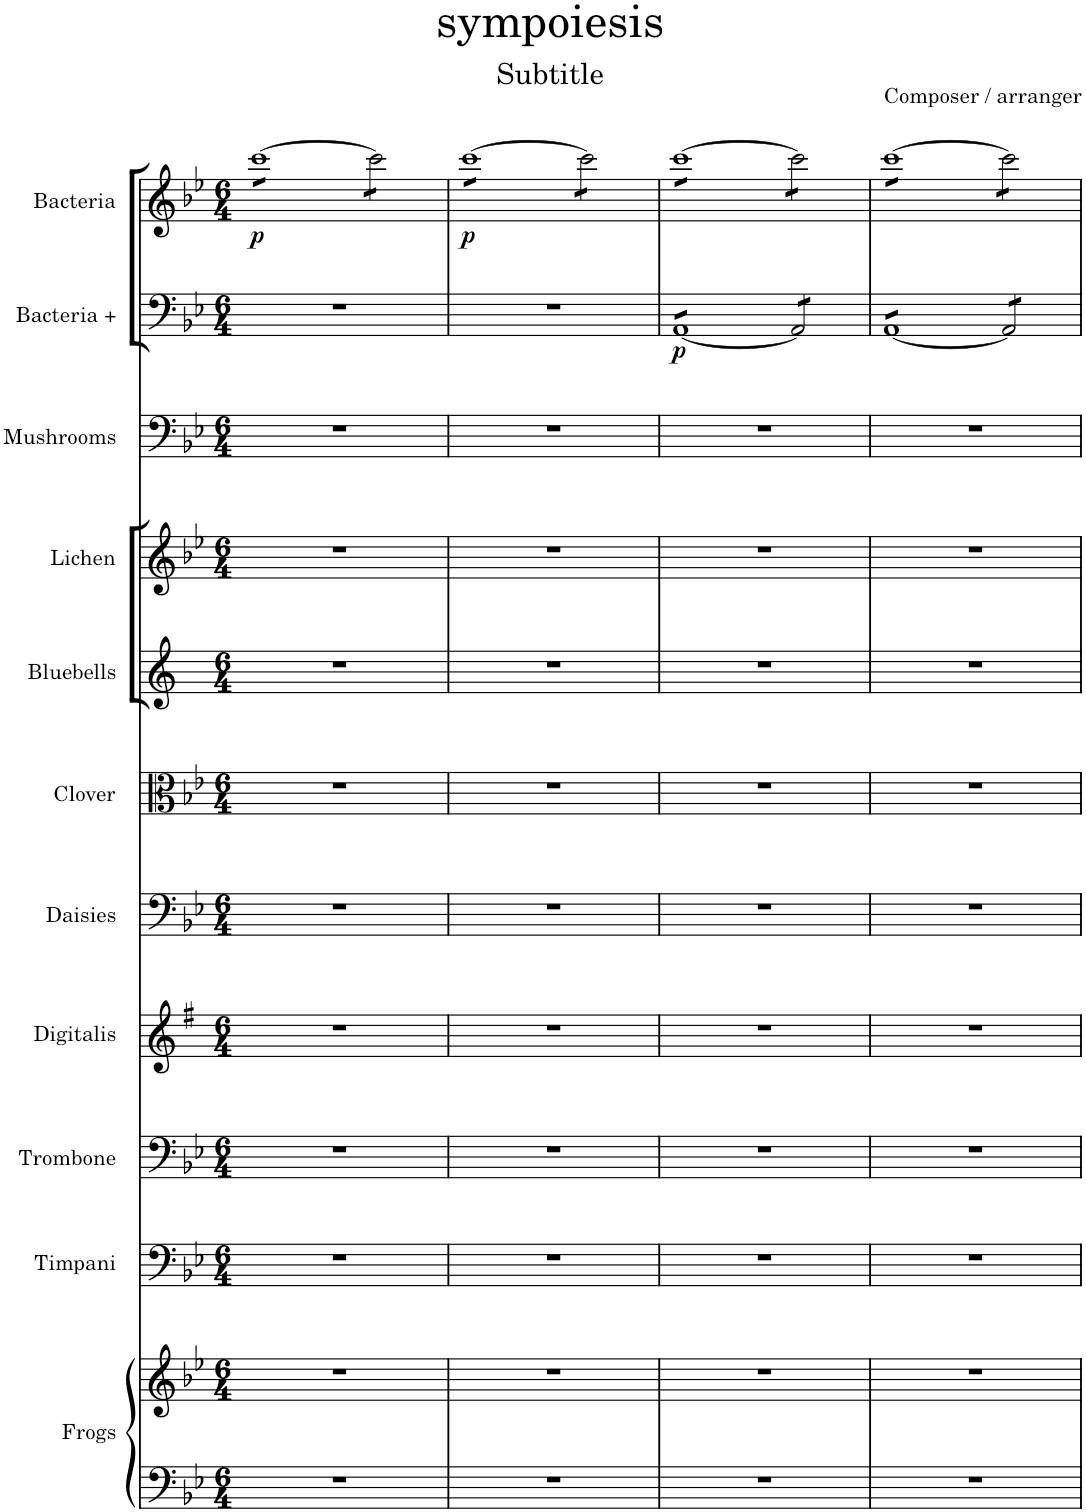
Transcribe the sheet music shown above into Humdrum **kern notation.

**kern	**kern	**kern	**kern	**kern	**kern	**kern	**kern	**kern	**kern	**kern	**kern	**dynam
*part9	*part9	*part8	*part7	*part6	*part5	*part4	*part3	*part3	*part2	*part1	*part1	*part1
*staff12	*staff11	*staff10	*staff9	*staff8	*staff7	*staff6	*staff5	*staff4	*staff3	*staff2	*staff1	*staff1/2
*I"Frogs	*	*I"Timpani	*I"Trombone	*I"Digitalis	*I"Daisies	*I"Clover	*I"Lichen	*	*I"Mushrooms	*I"Bacteria	*	*
*I'Frg.	*	*I'Timp.	*I'Tbn.	*I'Digi.	*I'Dais.	*I'Clov.	*I'Lch.	*	*I'Mush	*I'Bact.	*	*
*clefF4	*clefG2	*clefF4	*clefF4	*clefG2	*clefF4	*clefC3	*clefG2	*clefG2	*clefF4	*clefF4	*clefG2	*
*	*	*	*	*Trd5c9	*	*	*Trd1c2	*	*	*	*	*
*k[b-e-]	*k[b-e-]	*k[b-e-]	*k[b-e-]	*k[f#]	*k[b-e-]	*k[b-e-]	*k[]	*k[b-e-]	*k[b-e-]	*k[b-e-]	*k[b-e-]	*
*M6/4	*M6/4	*M6/4	*M6/4	*M6/4	*M6/4	*M6/4	*M6/4	*M6/4	*M6/4	*M6/4	*M6/4	*
=1	=1	=1	=1	=1	=1	=1	=1	=1	=1	=1	=1	=1
!	!	!	!	!	!	!	!	!	!	!	!	!LO:DY:b
*	*	*	*	*	*	*	*	*	*	*	*tremolo	*
1.r	1.r	1.r	1.r	1.r	1.r	1.r	1.r	1.r	1.r	1.r	[8cccL	p
.	.	.	.	.	.	.	.	.	.	.	8ccc	.
.	.	.	.	.	.	.	.	.	.	.	8ccc	.
.	.	.	.	.	.	.	.	.	.	.	8ccc	.
.	.	.	.	.	.	.	.	.	.	.	8ccc	.
.	.	.	.	.	.	.	.	.	.	.	8ccc	.
.	.	.	.	.	.	.	.	.	.	.	8ccc	.
.	.	.	.	.	.	.	.	.	.	.	8cccJ	.
.	.	.	.	.	.	.	.	.	.	.	8ccc\]L	.
.	.	.	.	.	.	.	.	.	.	.	8ccc\	.
.	.	.	.	.	.	.	.	.	.	.	8ccc\	.
.	.	.	.	.	.	.	.	.	.	.	8ccc\J	.
=2	=2	=2	=2	=2	=2	=2	=2	=2	=2	=2	=2	=2
!	!	!	!	!	!	!	!	!	!	!	!	!LO:DY:b
1.r	1.r	1.r	1.r	1.r	1.r	1.r	1.r	1.r	1.r	1.r	[8cccL	p
.	.	.	.	.	.	.	.	.	.	.	8ccc	.
.	.	.	.	.	.	.	.	.	.	.	8ccc	.
.	.	.	.	.	.	.	.	.	.	.	8ccc	.
.	.	.	.	.	.	.	.	.	.	.	8ccc	.
.	.	.	.	.	.	.	.	.	.	.	8ccc	.
.	.	.	.	.	.	.	.	.	.	.	8ccc	.
.	.	.	.	.	.	.	.	.	.	.	8cccJ	.
.	.	.	.	.	.	.	.	.	.	.	8ccc\]L	.
.	.	.	.	.	.	.	.	.	.	.	8ccc\	.
.	.	.	.	.	.	.	.	.	.	.	8ccc\	.
.	.	.	.	.	.	.	.	.	.	.	8ccc\J	.
=3	=3	=3	=3	=3	=3	=3	=3	=3	=3	=3	=3	=3
!	!	!	!	!	!	!	!	!	!	!	!	!LO:DY:b=2
*	*	*	*	*	*	*	*	*	*	*tremolo	*	*
1.r	1.r	1.r	1.r	1.r	1.r	1.r	1.r	1.r	1.r	[8AAL	[8cccL	p
.	.	.	.	.	.	.	.	.	.	8AA	8ccc	.
.	.	.	.	.	.	.	.	.	.	8AA	8ccc	.
.	.	.	.	.	.	.	.	.	.	8AA	8ccc	.
.	.	.	.	.	.	.	.	.	.	8AA	8ccc	.
.	.	.	.	.	.	.	.	.	.	8AA	8ccc	.
.	.	.	.	.	.	.	.	.	.	8AA	8ccc	.
.	.	.	.	.	.	.	.	.	.	8AAJ	8cccJ	.
.	.	.	.	.	.	.	.	.	.	8AA/]L	8ccc\]L	.
.	.	.	.	.	.	.	.	.	.	8AA/	8ccc\	.
.	.	.	.	.	.	.	.	.	.	8AA/	8ccc\	.
.	.	.	.	.	.	.	.	.	.	8AA/J	8ccc\J	.
=4	=4	=4	=4	=4	=4	=4	=4	=4	=4	=4	=4	=4
1.r	1.r	1.r	1.r	1.r	1.r	1.r	1.r	1.r	1.r	[8AAL	[8cccL	.
.	.	.	.	.	.	.	.	.	.	8AA	8ccc	.
.	.	.	.	.	.	.	.	.	.	8AA	8ccc	.
.	.	.	.	.	.	.	.	.	.	8AA	8ccc	.
.	.	.	.	.	.	.	.	.	.	8AA	8ccc	.
.	.	.	.	.	.	.	.	.	.	8AA	8ccc	.
.	.	.	.	.	.	.	.	.	.	8AA	8ccc	.
.	.	.	.	.	.	.	.	.	.	8AAJ	8cccJ	.
.	.	.	.	.	.	.	.	.	.	8AA/]L	8ccc\]L	.
.	.	.	.	.	.	.	.	.	.	8AA/	8ccc\	.
.	.	.	.	.	.	.	.	.	.	8AA/	8ccc\	.
.	.	.	.	.	.	.	.	.	.	8AA/J	8ccc\J	.
*	*	*	*	*	*	*	*	*	*	*	*Xtremolo	*
*	*	*	*	*	*	*	*	*	*	*Xtremolo	*	*
=	=	=	=	=	=	=	=	=	=	=	=	=
*-	*-	*-	*-	*-	*-	*-	*-	*-	*-	*-	*-	*-
